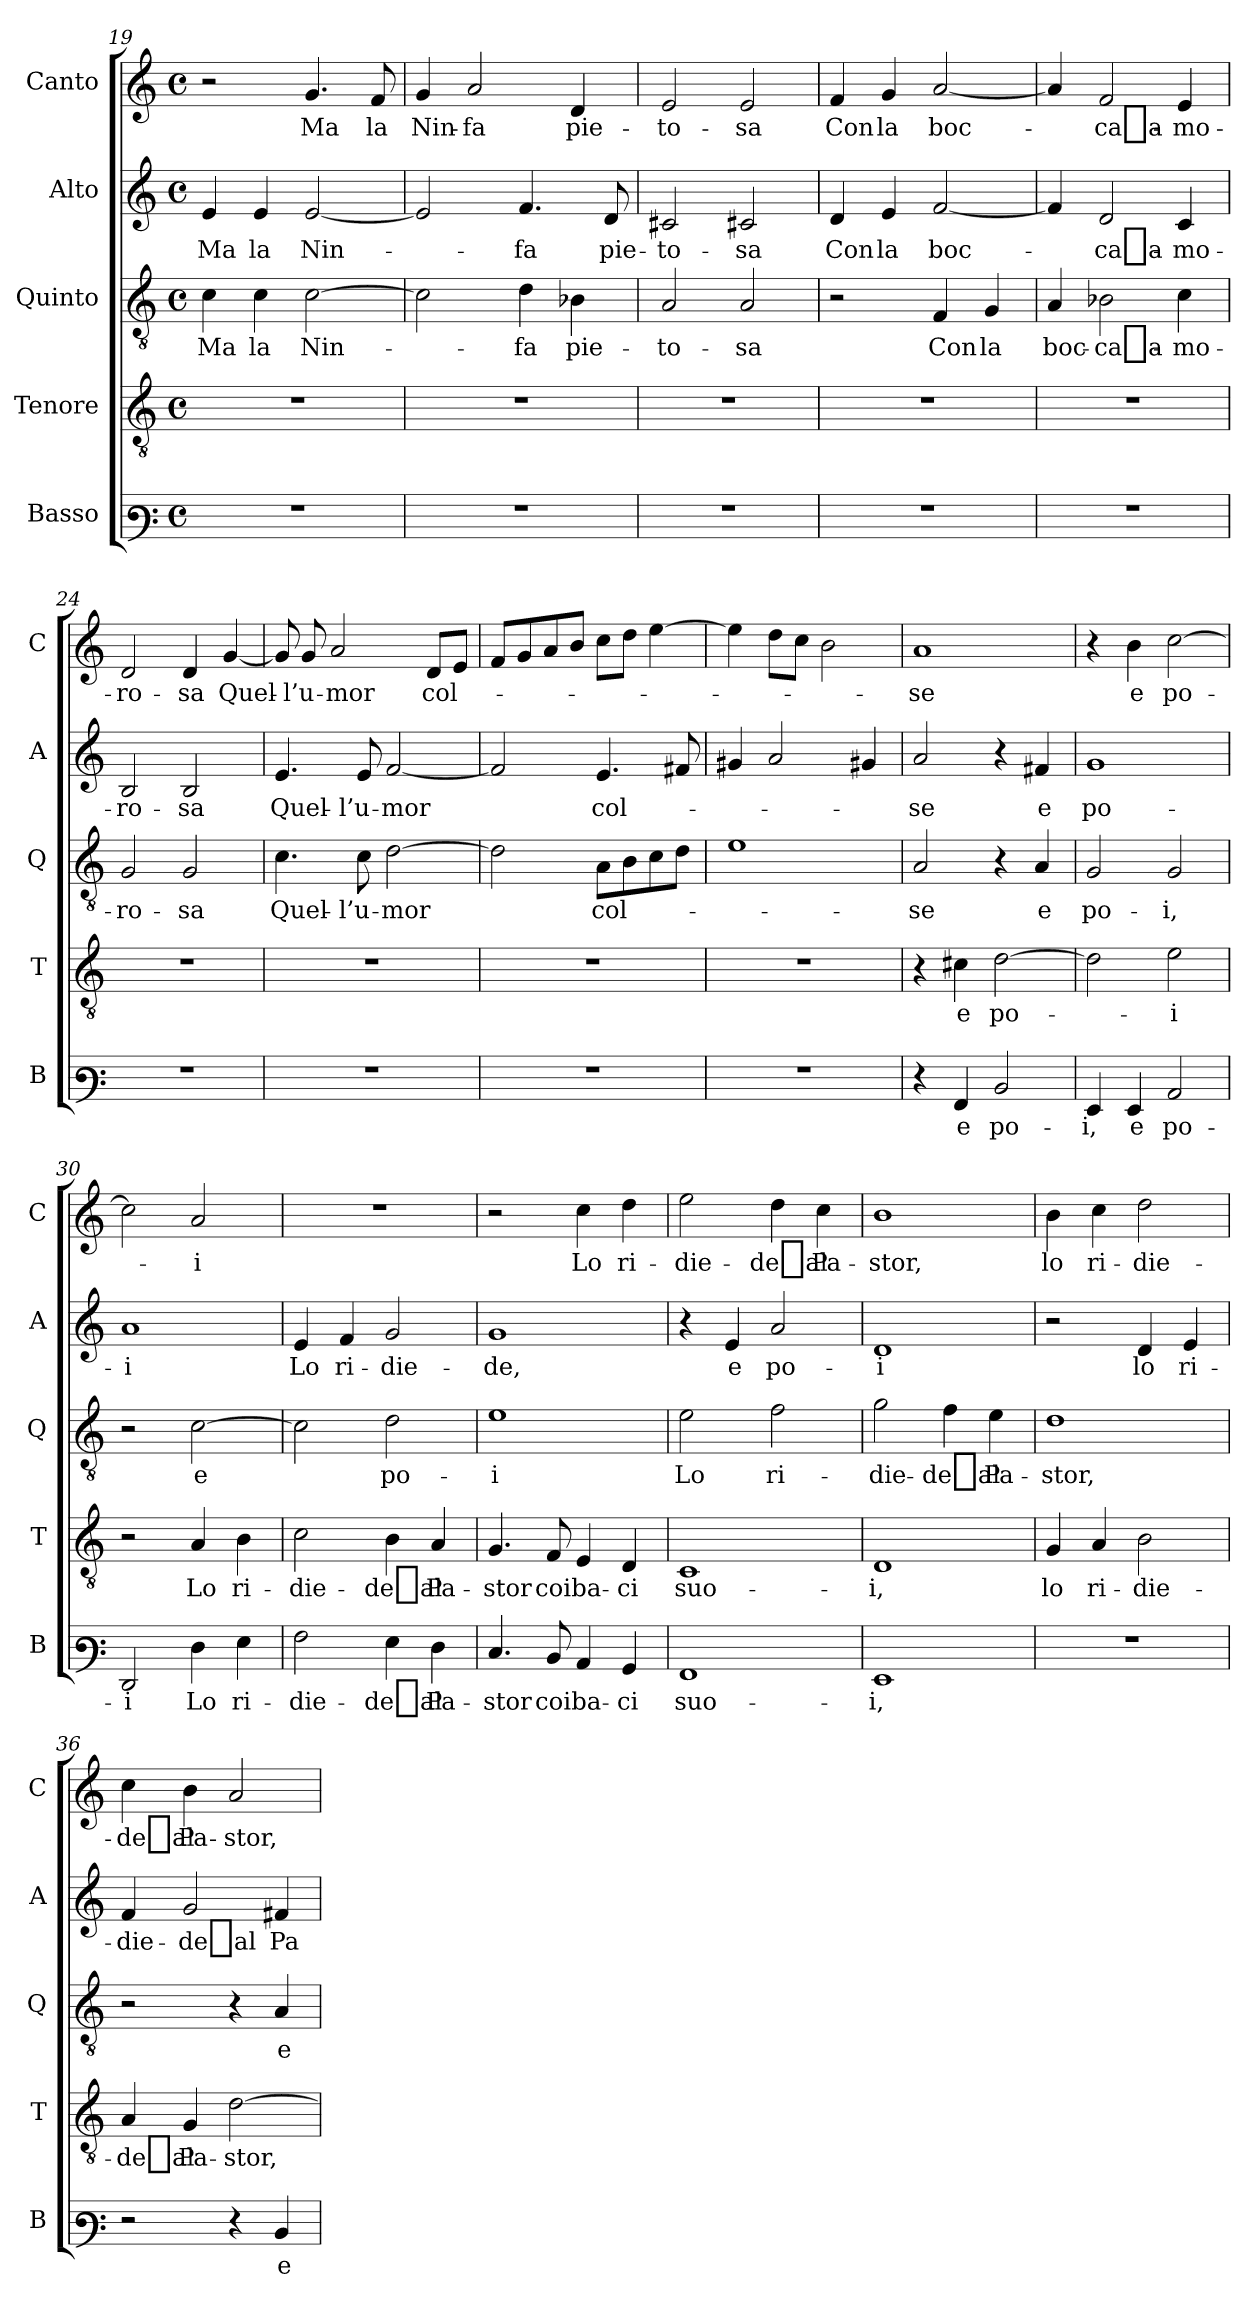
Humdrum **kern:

**kern	**text	**kern	**text	**kern	**text	**kern	**text	**kern	**text
*part5	*part5	*part4	*part4	*part3	*part3	*part2	*part2	*part1	*part1
*staff5	*staff5	*staff4	*staff4	*staff3	*staff3	*staff2	*staff2	*staff1	*staff1
*I"Basso	*	*I"Tenore	*	*I"Quinto	*	*I"Alto	*	*I"Canto	*
*I'B	*	*I'T	*	*I'Q	*	*I'A	*	*I'C	*
*clefF3	*	*clefGv2	*	*clefGv2	*	*clefG2	*	*clefG2	*
*k[]	*	*k[]	*	*k[]	*	*k[]	*	*k[]	*
*C:	*	*C:	*	*C:	*	*C:	*	*C:	*
*M4/4	*	*M4/4	*	*M4/4	*	*M4/4	*	*M4/4	*
*met(c)	*	*met(c)	*	*met(c)	*	*met(c)	*	*met(c)	*
=19	=19	=19	=19	=19	=19	=19	=19	=19	=19
1r	.	1r	.	4c	-Ma	4e	-Ma	2r	.
.	.	.	.	4c	-la	4e	-la	.	.
.	.	.	.	[2c	Nin-	[2e	Nin-	4.g	-Ma
.	.	.	.	.	.	.	.	8f	-la
=20	=20	=20	=20	=20	=20	=20	=20	=20	=20
1r	.	1r	.	2c]	.	2e]	.	4g	Nin-
.	.	.	.	.	.	.	.	2a	-fa
.	.	.	.	4d	-fa	4.f	-fa	.	.
.	.	.	.	4B-X	pie-	.	.	4d	pie-
.	.	.	.	.	.	8d	pie-	.	.
=21	=21	=21	=21	=21	=21	=21	=21	=21	=21
1r	.	1r	.	2A	to-	2c#X	to-	2e	to-
.	.	.	.	2A	-sa	2c#X	-sa	2e	-sa
=22	=22	=22	=22	=22	=22	=22	=22	=22	=22
1r	.	1r	.	2r	.	4d	-Con	4f	-Con
.	.	.	.	.	.	4e	-la	4g	-la
.	.	.	.	4F	-Con	[2f	boc-	[2a	boc-
.	.	.	.	4G	-la	.	.	.	.
=23	=23	=23	=23	=23	=23	=23	=23	=23	=23
1r	.	1r	.	4A	boc-	4f]	.	4a]	.
.	.	.	.	2B-X	ca_a-	2d	ca_a-	2f	ca_a-
.	.	.	.	4c	mo-	4c	mo-	4e	mo-
=24	=24	=24	=24	=24	=24	=24	=24	=24	=24
1r	.	1r	.	2G	ro-	2B	ro-	2d	ro-
.	.	.	.	2G	-sa	2B	-sa	4d	-sa
.	.	.	.	.	.	.	.	[4g	Quel-
=25	=25	=25	=25	=25	=25	=25	=25	=25	=25
1r	.	1r	.	4.c	Quel-	4.e	Quel-	8g]	.
.	.	.	.	.	.	.	.	8g	l’u-
.	.	.	.	.	.	.	.	2a	-mor
.	.	.	.	8c	l’u-	8e	l’u-	.	.
.	.	.	.	[2d	-mor	[2f	-mor	.	.
.	.	.	.	.	.	.	.	8dL	col-
.	.	.	.	.	.	.	.	8eJ	.
!!LO:LB:g=z
=26	=26	=26	=26	=26	=26	=26	=26	=26	=26
1r	.	1r	.	2d]	.	2f]	.	8fL	.
.	.	.	.	.	.	.	.	8g	.
.	.	.	.	.	.	.	.	8a	.
.	.	.	.	.	.	.	.	8bJ	.
.	.	.	.	8AL	col-	4.e	col-	8ccL	.
.	.	.	.	8B	.	.	.	8ddJ	.
.	.	.	.	8c	.	.	.	[4ee	.
.	.	.	.	8dJ	.	8f#X	.	.	.
=27	=27	=27	=27	=27	=27	=27	=27	=27	=27
1r	.	1r	.	1e	.	4g#X	.	4ee]	.
.	.	.	.	.	.	2a	.	8ddL	.
.	.	.	.	.	.	.	.	8ccJ	.
.	.	.	.	.	.	.	.	2b	.
.	.	.	.	.	.	4g#X	.	.	.
=28	=28	=28	=28	=28	=28	=28	=28	=28	=28
4r	.	4r	.	2A	-se	2a	-se	1a	-se
4AA	-e	4c#X	-e	.	.	.	.	.	.
2D	po-	[2d	po-	4r	.	4r	.	.	.
.	.	.	.	4A	-e	4f#X	-e	.	.
=29	=29	=29	=29	=29	=29	=29	=29	=29	=29
4GG	-i,	2d]	.	2G	po-	1g	po-	4r	.
4GG	-e	.	.	.	.	.	.	4b	-e
2C	po-	2e	-i	2G	-i,	.	.	[2cc	po-
=30	=30	=30	=30	=30	=30	=30	=30	=30	=30
2FF	-i	2r	.	2r	.	1a	-i	2cc]	.
4F	-Lo	4A	-Lo	[2c	-e	.	.	2a	-i
4G	ri-	4B	ri-	.	.	.	.	.	.
=31	=31	=31	=31	=31	=31	=31	=31	=31	=31
2A	die-	2c	die-	2c]	.	4e	-Lo	1r	.
.	.	.	.	.	.	4f	ri-	.	.
4G	-de_al	4B	-de_al	2d	po-	2g	die-	.	.
4F	Pa-	4A	Pa-	.	.	.	.	.	.
=32	=32	=32	=32	=32	=32	=32	=32	=32	=32
4.E	-stor	4.G	-stor	1e	-i	1g	-de,	2r	.
8D	-coi	8F	-coi	.	.	.	.	.	.
4C	ba-	4E	ba-	.	.	.	.	4cc	-Lo
4BB	-ci	4D	-ci	.	.	.	.	4dd	ri-
!!LO:PB:g=z
=33	=33	=33	=33	=33	=33	=33	=33	=33	=33
1AA	suo-	1C	suo-	2e	-Lo	4r	.	2ee	die-
.	.	.	.	.	.	4e	-e	.	.
.	.	.	.	2f	ri-	2a	po-	4dd	-de_al
.	.	.	.	.	.	.	.	4cc	Pa-
=34	=34	=34	=34	=34	=34	=34	=34	=34	=34
1GG	-i,	1D	-i,	2g	die-	1d	-i	1b	-stor,
.	.	.	.	4f	-de_al	.	.	.	.
.	.	.	.	4e	Pa-	.	.	.	.
=35	=35	=35	=35	=35	=35	=35	=35	=35	=35
1r	.	4G	-lo	1d	-stor,	2r	.	4b	-lo
.	.	4A	ri-	.	.	.	.	4cc	ri-
.	.	2B	die-	.	.	4d	-lo	2dd	die-
.	.	.	.	.	.	4e	ri-	.	.
=36	=36	=36	=36	=36	=36	=36	=36	=36	=36
2r	.	4A	-de_al	2r	.	4f	die-	4cc	-de_al
.	.	4G	Pa-	.	.	2g	-de_al	4b	Pa-
4r	.	[2d	-stor,	4r	.	.	.	2a	-stor,
4D	-e	.	.	4A	-e	4f#X	Pa-	.	.
=	=	=	=	=	=	=	=	=	=
*-	*-	*-	*-	*-	*-	*-	*-	*-	*-
